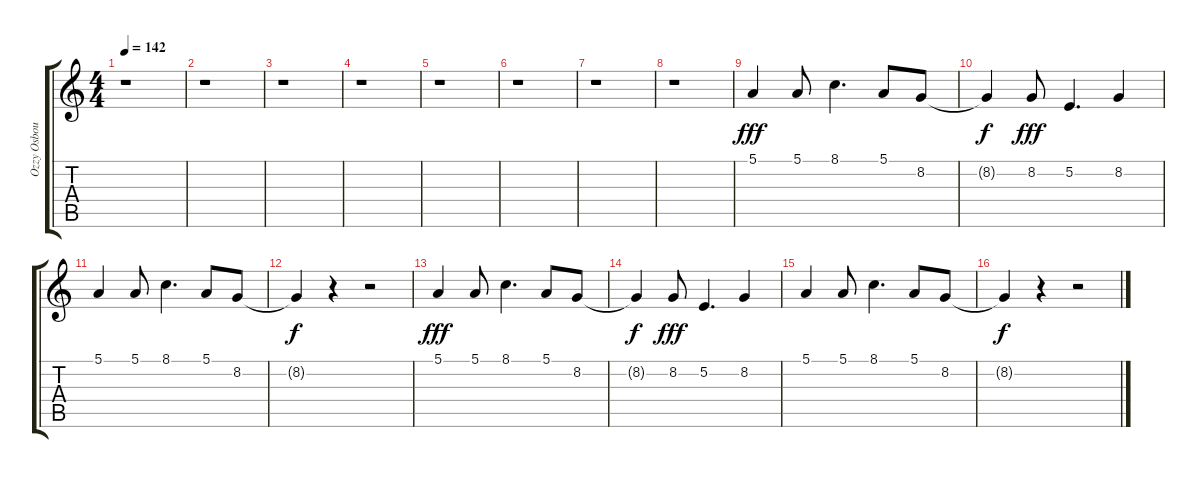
\track ("Ozzy Osbourne" "Ozzy Osbou") {instrument lead6voice}
\staff {score tabs}
\tuning (E4 B3 G3 D3 A2 E2) {hide}
\ts (4 4)
\tempo 142
\clef g2
\ks c
r.1{dy f} |
r.1 |
r.1 |
r.1 |
r.1 |
r.1 |
r.1 |
r.1 |
5.1.4{dy fff} 5.1.8 8.1.4{d} 5.1.8 8.2.8 |
8.2{t}.4{dy f} 8.2.8{dy fff} 5.2.4{d} 8.2.4 |
5.1.4 5.1.8 8.1.4{d} 5.1.8 8.2.8 |
8.2{t}.4{dy f} r.4 r.2 |
5.1.4{dy fff} 5.1.8 8.1.4{d} 5.1.8 8.2.8 |
8.2{t}.4{dy f} 8.2.8{dy fff} 5.2.4{d} 8.2.4 |
5.1.4 5.1.8 8.1.4{d} 5.1.8 8.2.8 |
8.2{t}.4{dy f} r.4 r.2
